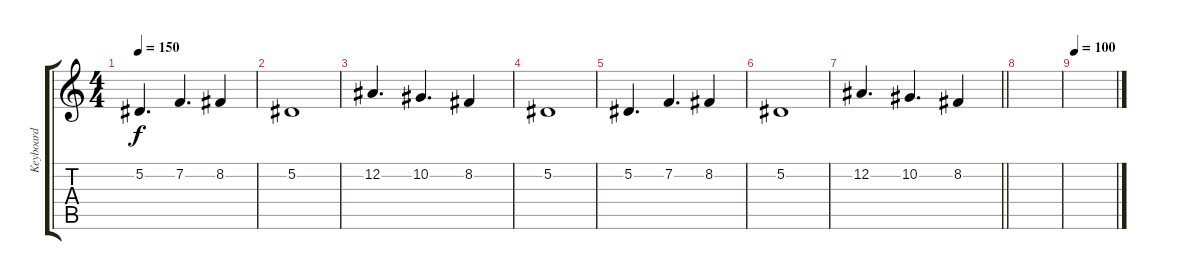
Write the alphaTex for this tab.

\track ("Keyboard" "Keyboard") {instrument fx5brightness}
\staff {score tabs}
\tuning (Eb4 Bb3 Gb3 Db3 Ab2 Eb2) {hide}
\ts (4 4)
\tempo 150
\clef g2
\ks c
5.2.4{d dy f} 7.2.4{d} 8.2.4 |
5.2.1 |
12.2.4{d} 10.2.4{d} 8.2.4 |
5.2.1 |
5.2.4{d} 7.2.4{d} 8.2.4 |
5.2.1 |
\barLineRight lightlight
12.2.4{d} 10.2.4{d} 8.2.4 |
|
\tempo 100
